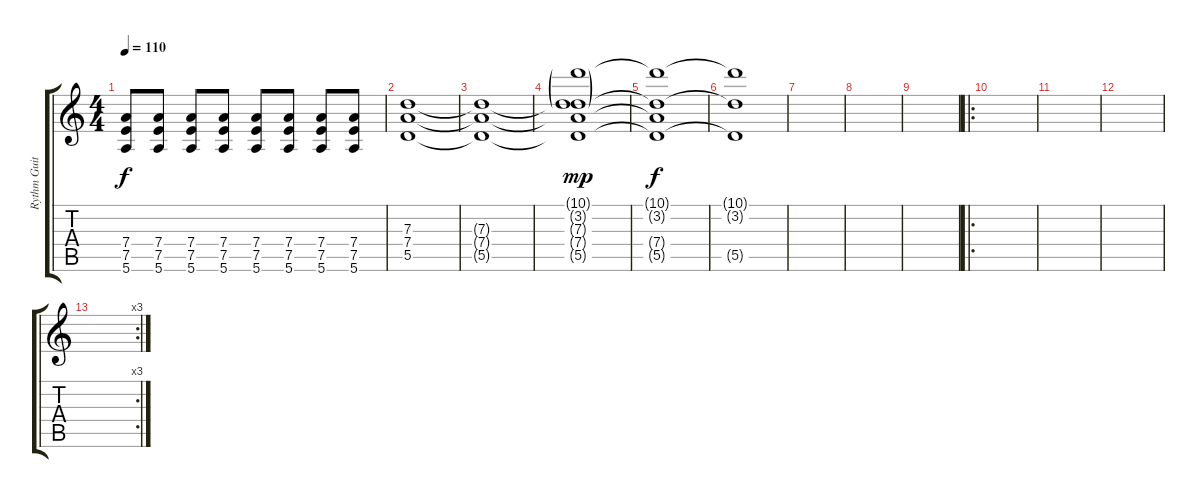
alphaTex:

\track ("Rythm Guitar" "Rythm Guit") {instrument distortionguitar}
\staff {score tabs}
\tuning (E4 B3 G3 D3 A2 E2) {hide}
\ts (4 4)
\tempo 110
\clef g2
\ks c
(7.4 7.5 5.6).8{dy f} (7.4 7.5 5.6).8 (7.4 7.5 5.6).8 (7.4 7.5 5.6).8 (7.4 7.5 5.6).8 (7.4 7.5 5.6).8 (7.4 7.5 5.6).8 (7.4 7.5 5.6).8 |
(7.3 7.4 5.5).1 |
(7.3{t} 7.4{t} 5.5{t}).1{volume 0} |
(10.1{g} 3.2{g} 7.3{t} 7.4{t} 5.5{t}).1{dy mp} |
(10.1{t} 3.2{t} 7.4{t} 5.5{t}).1{dy f} |
(10.1{t} 3.2{t} 5.5{t}).1 |
|
|
|
\ro
|
|
|
\rc 3
